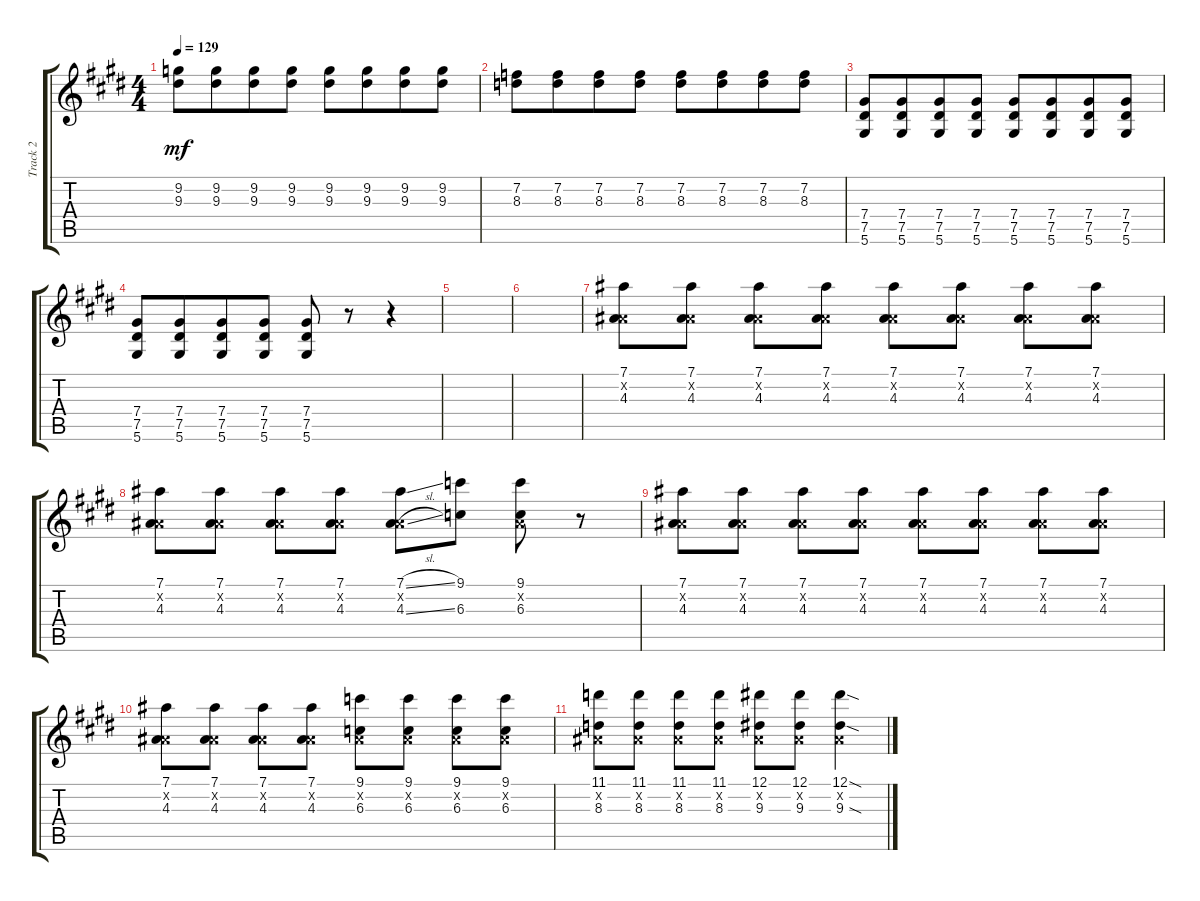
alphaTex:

\track ("Track 2" "Track 2") {instrument electricguitarclean}
\staff {score tabs}
\tuning (Eb4 Bb3 Gb3 Db3 Ab2 Eb2) {hide}
\ts (4 4)
\tempo 129
\clef g2
\ks e
(9.2 9.3).8{dy mf} (9.2 9.3).8{beam merge} (9.2 9.3).8 (9.2 9.3).8 (9.2 9.3).8 (9.2 9.3).8{beam merge} (9.2 9.3).8 (9.2 9.3).8 |
(7.2 8.3).8 (7.2 8.3).8{beam merge} (7.2 8.3).8 (7.2 8.3).8 (7.2 8.3).8 (7.2 8.3).8{beam merge} (7.2 8.3).8 (7.2 8.3).8 |
(7.4 7.5 5.6).8 (7.4 7.5 5.6).8{beam merge} (7.4 7.5 5.6).8 (7.4 7.5 5.6).8 (7.4 7.5 5.6).8 (7.4 7.5 5.6).8{beam merge} (7.4 7.5 5.6).8 (7.4 7.5 5.6).8 |
(7.4 7.5 5.6).8 (7.4 7.5 5.6).8{beam merge} (7.4 7.5 5.6).8 (7.4 7.5 5.6).8 (7.4 7.5 5.6).8 r.8 r.4 |
|
|
(7.1 0.2{x} 4.3).8 (7.1 0.2{x} 4.3).8 (7.1 0.2{x} 4.3).8 (7.1 0.2{x} 4.3).8 (7.1 0.2{x} 4.3).8 (7.1 0.2{x} 4.3).8 (7.1 0.2{x} 4.3).8 (7.1 0.2{x} 4.3).8 |
(7.1 0.2{x} 4.3).8 (7.1 0.2{x} 4.3).8 (7.1 0.2{x} 4.3).8 (7.1 0.2{x} 4.3).8 (7.1{sl} 0.2{x} 4.3{sl}).8 (9.1 6.3).8 (9.1 0.2{x} 6.3).8 r.8 |
(7.1 0.2{x} 4.3).8 (7.1 0.2{x} 4.3).8 (7.1 0.2{x} 4.3).8 (7.1 0.2{x} 4.3).8 (7.1 0.2{x} 4.3).8 (7.1 0.2{x} 4.3).8 (7.1 0.2{x} 4.3).8 (7.1 0.2{x} 4.3).8 |
(7.1 0.2{x} 4.3).8 (7.1 0.2{x} 4.3).8 (7.1 0.2{x} 4.3).8 (7.1 0.2{x} 4.3).8 (9.1 0.2{x} 6.3).8 (9.1 0.2{x} 6.3).8 (9.1 0.2{x} 6.3).8 (9.1 0.2{x} 6.3).8 |
(11.1 0.2{x} 8.3).8 (11.1 0.2{x} 8.3).8 (11.1 0.2{x} 8.3).8 (11.1 0.2{x} 8.3).8 (12.1 0.2{x} 9.3).8 (12.1 0.2{x} 9.3).8 (12.1{sod} 0.2{x} 9.3{sod}).4
